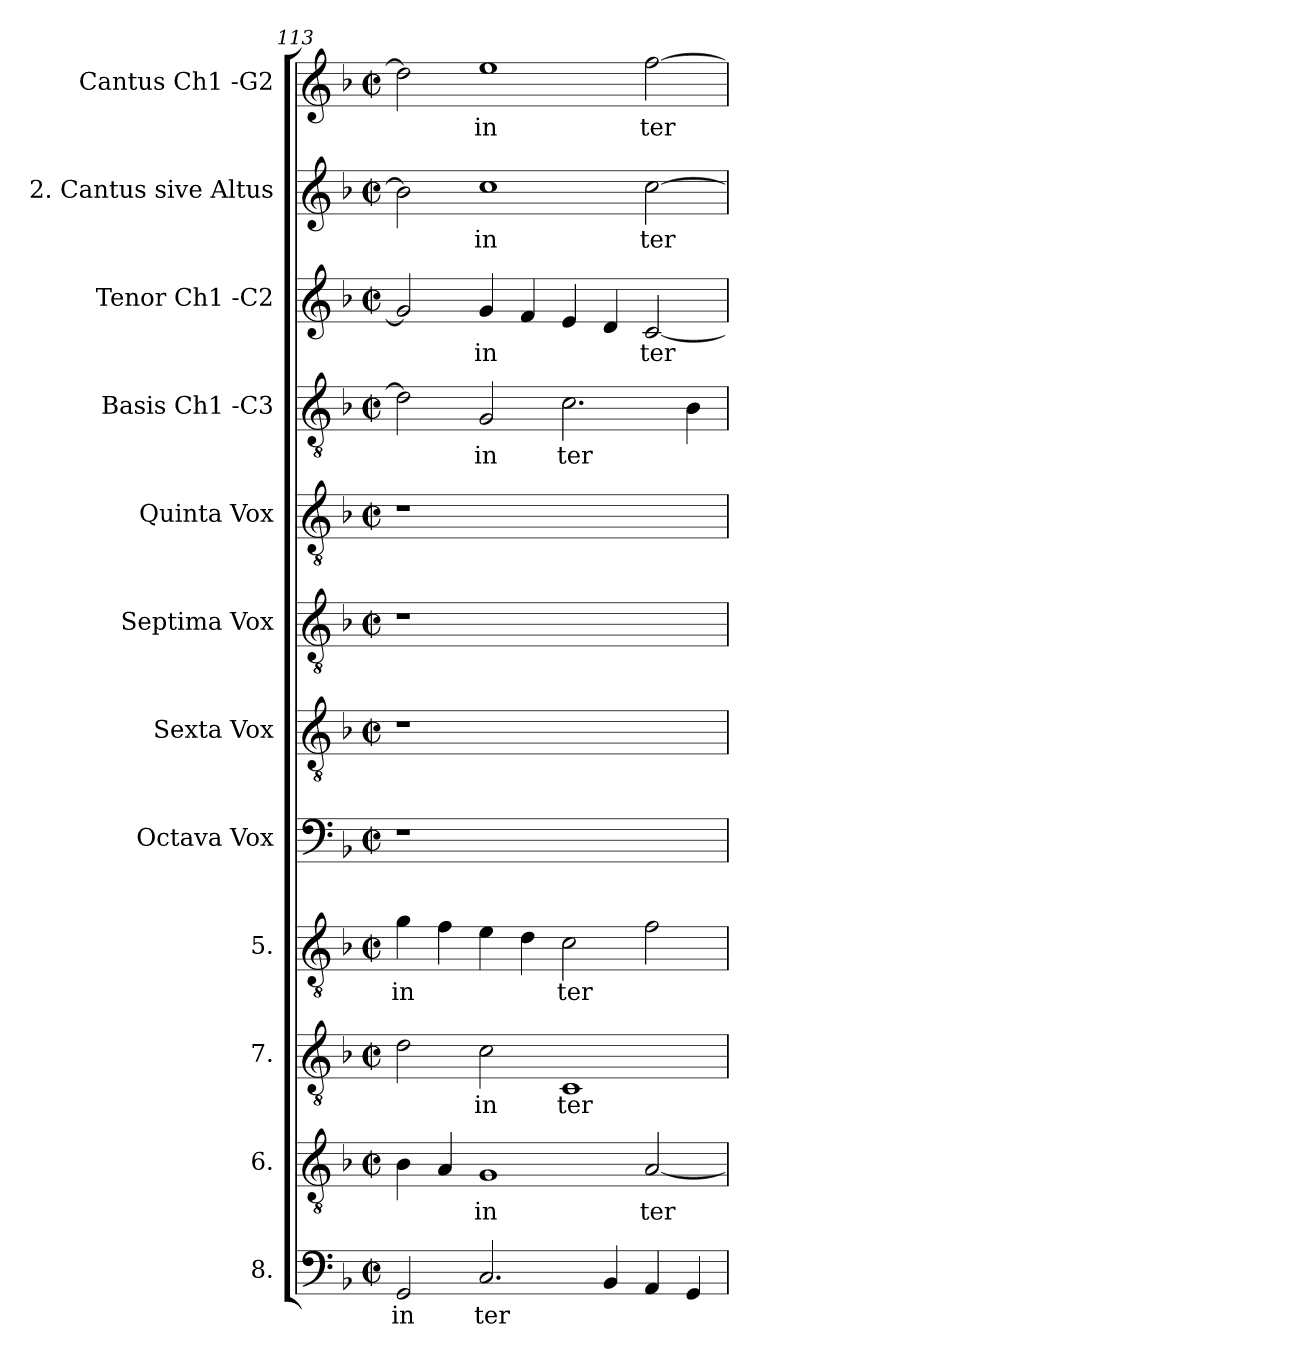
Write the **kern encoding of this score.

**kern	**text	**kern	**text	**kern	**text	**kern	**text	**kern	**kern	**kern	**kern	**kern	**text	**kern	**text	**kern	**text	**kern	**text
*part12	*part12	*part11	*part11	*part10	*part10	*part9	*part9	*part8	*part7	*part6	*part5	*part4	*part4	*part3	*part3	*part2	*part2	*part1	*part1
*staff12	*staff12	*staff11	*staff11	*staff10	*staff10	*staff9	*staff9	*staff8	*staff7	*staff6	*staff5	*staff4	*staff4	*staff3	*staff3	*staff2	*staff2	*staff1	*staff1
*I"8.	*	*I"6.	*	*I"7.	*	*I"5.	*	*I"Octava  Vox	*I"Sexta  Vox	*I"Septima  Vox	*I"Quinta  Vox	*I"Basis  Ch1 -C3	*	*I"Tenor  Ch1 -C2	*	*I"2. Cantus sive  Altus	*	*I"Cantus  Ch1 -G2	*
*	*	*	*	*	*	*	*	*	*	*	*	*I'B	*	*I'T	*	*I'A	*	*I'C	*
*clefF4	*	*clefGv2	*	*clefGv2	*	*clefGv2	*	*clefF4	*clefGv2	*clefGv2	*clefGv2	*clefGv2	*	*clefG2	*	*clefG2	*	*clefG2	*
*k[b-]	*	*k[b-]	*	*k[b-]	*	*k[b-]	*	*k[b-]	*k[b-]	*k[b-]	*k[b-]	*k[b-]	*	*k[b-]	*	*k[b-]	*	*k[b-]	*
*F:	*	*F:	*	*F:	*	*F:	*	*F:	*F:	*F:	*F:	*F:	*	*F:	*	*F:	*	*F:	*
*M2/2	*	*M2/2	*	*M2/2	*	*M2/2	*	*M2/2	*M2/2	*M2/2	*M2/2	*M2/2	*	*M2/2	*	*M2/2	*	*M2/2	*
*met(c|)	*	*met(c|)	*	*met(c|)	*	*met(c|)	*	*met(c|)	*met(c|)	*met(c|)	*met(c|)	*met(c|)	*	*met(c|)	*	*met(c|)	*	*met(c|)	*
=113	=113	=113	=113	=113	=113	=113	=113	=113	=113	=113	=113	=113	=113	=113	=113	=113	=113	=113	=113
!	!LO:LY:b:cj	!	!LO:LY:b:cj	!	!LO:LY:b:cj	!	!LO:LY:b:cj	!	!	!	!	!	!LO:LY:b:cj	!	!LO:LY:b:cj	!	!LO:LY:b:cj	!	!LO:LY:b:cj
2GG/	in	4B-\	.	2d\	.	4g\	in	1r	1r	1r	1r	2d\]	.	2g/]	.	2b-\]	.	2dd\]	.
!	!	!	!LO:LY:b:cj	!	!	!	!LO:LY:b:cj	!	!	!	!	!	!	!	!	!	!	!	!
.	.	4A/	.	.	.	4f\	.	.	.	.	.	.	.	.	.	.	.	.	.
!	!LO:LY:b:cj	!	!LO:LY:b:cj	!	!LO:LY:b:cj	!	!LO:LY:b:cj	!	!	!	!	!	!LO:LY:b:cj	!	!LO:LY:b:cj	!	!LO:LY:b:cj	!	!LO:LY:b:cj
2.C/	ter-	1G	in	2c\	in	4e\	.	.	.	.	.	2G/	in	4g/	in	1cc	in	1ee	in
!	!	!	!	!	!	!	!LO:LY:b:cj	!	!	!	!	!	!	!	!LO:LY:b:cj	!	!	!	!
.	.	.	.	.	.	4d\	.	.	.	.	.	.	.	4f/	.	.	.	.	.
!	!	!	!	!	!LO:LY:b:cj	!	!LO:LY:b:cj	!	!	!	!	!	!LO:LY:b:cj	!	!LO:LY:b:cj	!	!	!	!
.	.	.	.	1C	ter-	2c\	ter-	1ryy	1ryy	1ryy	1ryy	2.c\	ter-	4e/	.	.	.	.	.
!	!LO:LY:b:cj	!	!	!	!	!	!	!	!	!	!	!	!	!	!LO:LY:b:cj	!	!	!	!
4BB-/	--	.	.	.	.	.	.	.	.	.	.	.	.	4d/	.	.	.	.	.
!	!LO:LY:b:cj	!	!LO:LY:b:cj	!	!	!	!LO:LY:b:cj	!	!	!	!	!	!	!	!LO:LY:b:cj	!	!LO:LY:b:cj	!	!LO:LY:b:cj
4AA/	--	[<2A/	ter-	.	.	2f\	--	.	.	.	.	.	.	[<2c/	ter-	[>2cc\	ter-	[>2ff\	ter-
!	!LO:LY:b:cj	!	!	!	!	!	!	!	!	!	!	!	!LO:LY:b:cj	!	!	!	!	!	!
4GG/	--	.	.	.	.	.	.	.	.	.	.	4B-\	--	.	.	.	.	.	.
=	=	=	=	=	=	=	=	=	=	=	=	=	=	=	=	=	=	=	=
*-	*-	*-	*-	*-	*-	*-	*-	*-	*-	*-	*-	*-	*-	*-	*-	*-	*-	*-	*-
